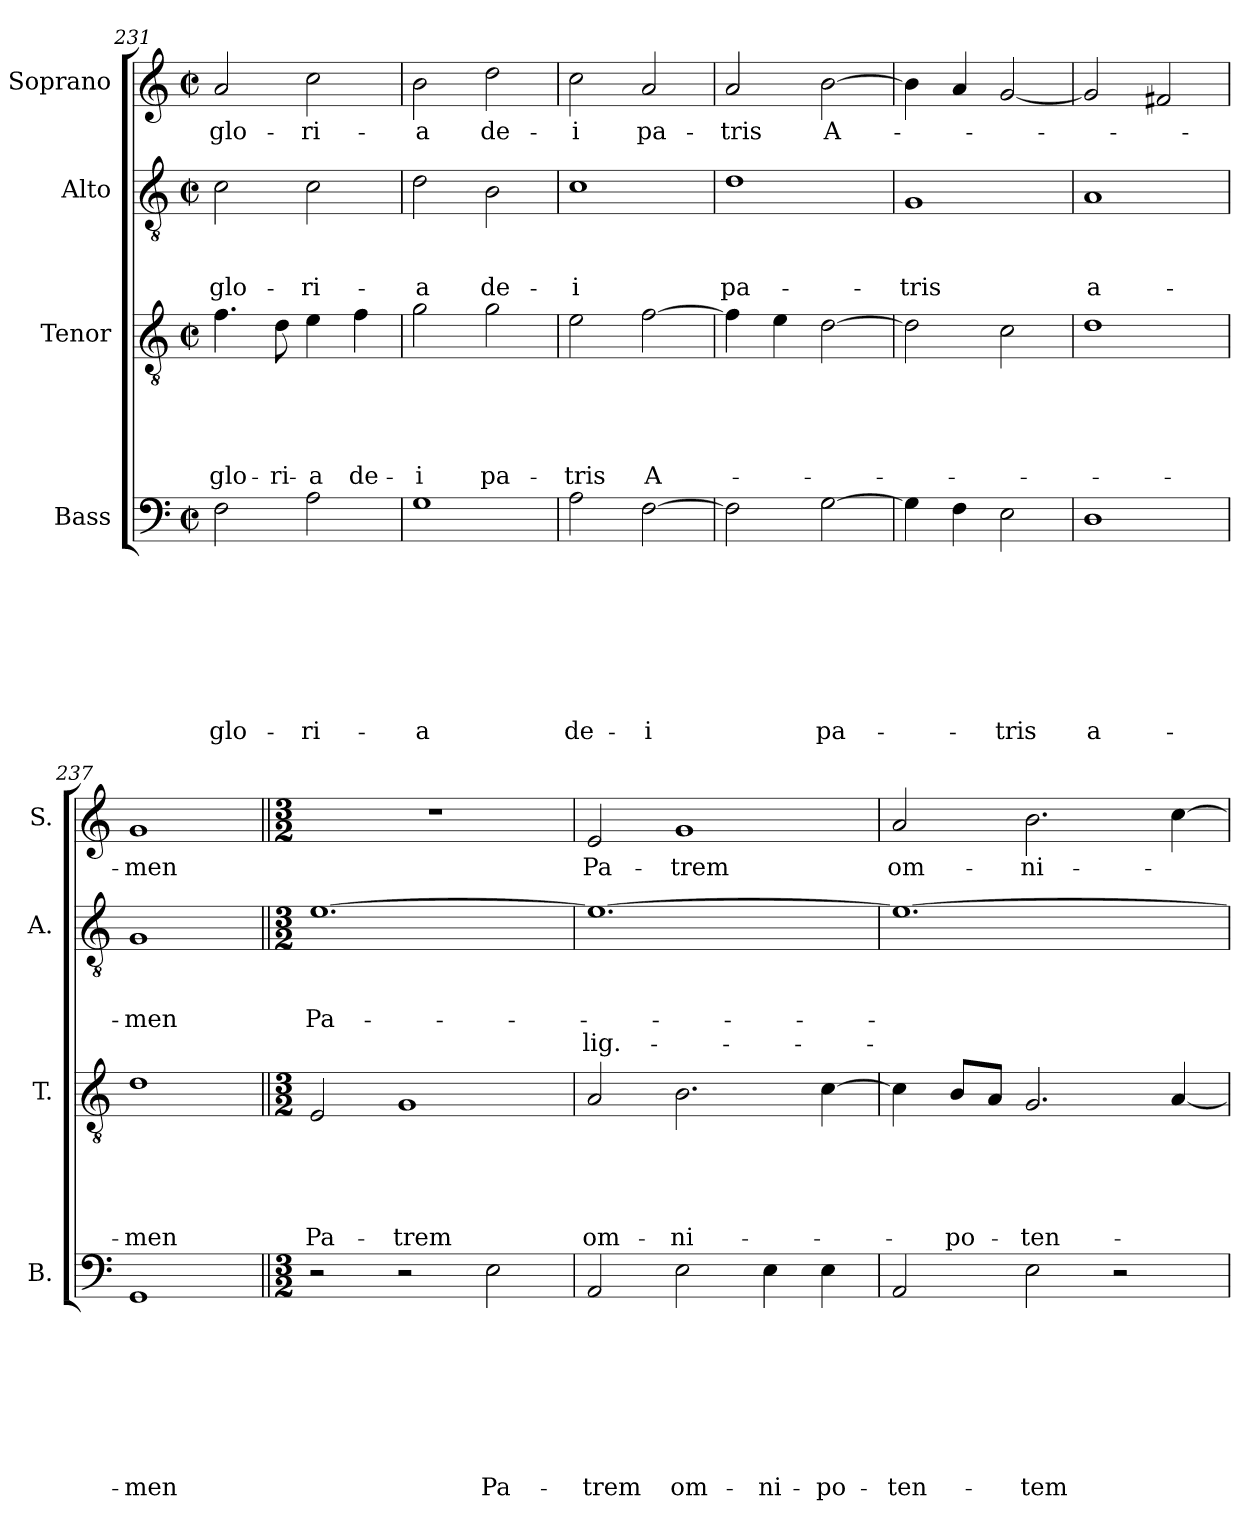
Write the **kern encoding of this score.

**kern	**text	**text	**text	**text	**text	**text	**text	**text	**kern	**text	**text	**text	**text	**text	**kern	**text	**text	**text	**text	**kern	**text
*part4	*part4	*part4	*part4	*part4	*part4	*part4	*part4	*part4	*part3	*part3	*part3	*part3	*part3	*part3	*part2	*part2	*part2	*part2	*part2	*part1	*part1
*staff4	*staff4	*staff4	*staff4	*staff4	*staff4	*staff4	*staff4	*staff4	*staff3	*staff3	*staff3	*staff3	*staff3	*staff3	*staff2	*staff2	*staff2	*staff2	*staff2	*staff1	*staff1
*I"Bass	*	*	*	*	*	*	*	*	*I"Tenor	*	*	*	*	*	*I"Alto	*	*	*	*	*I"Soprano	*
*I'B.	*	*	*	*	*	*	*	*	*I'T.	*	*	*	*	*	*I'A.	*	*	*	*	*I'S.	*
*clefF4	*	*	*	*	*	*	*	*	*clefGv2	*	*	*	*	*	*clefGv2	*	*	*	*	*clefG2	*
*k[]	*	*	*	*	*	*	*	*	*k[]	*	*	*	*	*	*k[]	*	*	*	*	*k[]	*
*C:	*	*	*	*	*	*	*	*	*C:	*	*	*	*	*	*C:	*	*	*	*	*C:	*
*M2/2	*	*	*	*	*	*	*	*	*M2/2	*	*	*	*	*	*M2/2	*	*	*	*	*M2/2	*
*met(c|)	*	*	*	*	*	*	*	*	*met(c|)	*	*	*	*	*	*met(c|)	*	*	*	*	*met(c|)	*
=231	=231	=231	=231	=231	=231	=231	=231	=231	=231	=231	=231	=231	=231	=231	=231	=231	=231	=231	=231	=231	=231
!	!	!	!	!	!	!	!	!LO:LY:b	!	!	!	!	!	!LO:LY:b	!	!	!	!LO:LY:b	!	!	!LO:LY:b
2F\	.	.	.	.	.	.	.	glo-	4.f\	.	.	.	.	glo-	2c\	.	.	glo-	.	2a/	glo-
!	!	!	!	!	!	!	!	!	!	!	!	!	!	!LO:LY:b	!	!	!	!	!	!	!
.	.	.	.	.	.	.	.	.	8d\	.	.	.	.	-ri-	.	.	.	.	.	.	.
!	!	!	!	!	!	!	!	!LO:LY:b	!	!	!	!	!	!LO:LY:b	!	!	!	!LO:LY:b	!	!	!LO:LY:b
2A\	.	.	.	.	.	.	.	-ri-	4e\	.	.	.	.	-a	2c\	.	.	-ri-	.	2cc\	-ri-
!	!	!	!	!	!	!	!	!	!	!	!	!	!	!LO:LY:b	!	!	!	!	!	!	!
.	.	.	.	.	.	.	.	.	4f\	.	.	.	.	de-	.	.	.	.	.	.	.
=232	=232	=232	=232	=232	=232	=232	=232	=232	=232	=232	=232	=232	=232	=232	=232	=232	=232	=232	=232	=232	=232
!	!	!	!	!	!	!	!	!LO:LY:b	!	!	!	!	!	!LO:LY:b	!	!	!	!LO:LY:b	!	!	!LO:LY:b
1G	.	.	.	.	.	.	.	-a	2g\	.	.	.	.	-i	2d\	.	.	-a	.	2b\	-a
!	!	!	!	!	!	!	!	!	!	!	!	!	!	!LO:LY:b	!	!	!	!LO:LY:b	!	!	!LO:LY:b
.	.	.	.	.	.	.	.	.	2g\	.	.	.	.	pa-	2B\	.	.	de-	.	2dd\	de-
=233	=233	=233	=233	=233	=233	=233	=233	=233	=233	=233	=233	=233	=233	=233	=233	=233	=233	=233	=233	=233	=233
!	!	!	!	!	!	!	!	!LO:LY:b	!	!	!	!	!	!LO:LY:b	!	!	!	!LO:LY:b	!	!	!LO:LY:b
2A\	.	.	.	.	.	.	.	de-	2e\	.	.	.	.	-tris	1c	.	.	-i	.	2cc\	-i
!	!	!	!	!	!	!	!	!LO:LY:b	!	!	!	!	!	!LO:LY:b	!	!	!	!	!	!	!LO:LY:b
[>2F\	.	.	.	.	.	.	.	-i	[>2f\	.	.	.	.	A-	.	.	.	.	.	2a/	pa-
=234	=234	=234	=234	=234	=234	=234	=234	=234	=234	=234	=234	=234	=234	=234	=234	=234	=234	=234	=234	=234	=234
!	!	!	!	!	!	!	!	!	!	!	!	!	!	!	!	!	!	!LO:LY:b	!	!	!LO:LY:b
2F\]	.	.	.	.	.	.	.	.	4f\]	.	.	.	.	.	1d	.	.	pa-	.	2a/	-tris
.	.	.	.	.	.	.	.	.	4e\	.	.	.	.	.	.	.	.	.	.	.	.
!	!	!	!	!	!	!	!	!LO:LY:b	!	!	!	!	!	!	!	!	!	!	!	!	!LO:LY:b
[>2G\	.	.	.	.	.	.	.	pa-	[>2d\	.	.	.	.	.	.	.	.	.	.	[>2b\	A-
=235	=235	=235	=235	=235	=235	=235	=235	=235	=235	=235	=235	=235	=235	=235	=235	=235	=235	=235	=235	=235	=235
!	!	!	!	!	!	!	!	!	!	!	!	!	!	!	!	!	!	!LO:LY:b	!	!	!
4G\]	.	.	.	.	.	.	.	.	2d\]	.	.	.	.	.	1G	.	.	-tris	.	4b\]	.
4F\	.	.	.	.	.	.	.	.	.	.	.	.	.	.	.	.	.	.	.	4a/	.
!	!	!	!	!	!	!	!	!LO:LY:b	!	!	!	!	!	!	!	!	!	!	!	!	!
2E\	.	.	.	.	.	.	.	-tris	2c\	.	.	.	.	.	.	.	.	.	.	[<2g/	.
=236	=236	=236	=236	=236	=236	=236	=236	=236	=236	=236	=236	=236	=236	=236	=236	=236	=236	=236	=236	=236	=236
!	!	!	!	!	!	!	!	!LO:LY:b	!	!	!	!	!	!	!	!	!	!LO:LY:b	!	!	!
1D	.	.	.	.	.	.	.	a-	1d	.	.	.	.	.	1A	.	.	a-	.	2g/]	.
.	.	.	.	.	.	.	.	.	.	.	.	.	.	.	.	.	.	.	.	2f#X/	.
=237	=237	=237	=237	=237	=237	=237	=237	=237	=237	=237	=237	=237	=237	=237	=237	=237	=237	=237	=237	=237	=237
!	!	!	!	!	!	!	!	!LO:LY:b	!	!	!	!	!	!LO:LY:b	!	!	!	!LO:LY:b	!	!	!LO:LY:b
1GG	.	.	.	.	.	.	.	-men	1d	.	.	.	.	-men	1G	.	.	-men	.	1g	-men
!!LO:PB:g=z
=238||	=238||	=238||	=238||	=238||	=238||	=238||	=238||	=238||	=238||	=238||	=238||	=238||	=238||	=238||	=238||	=238||	=238||	=238||	=238||	=238||	=238||
*M3/2	*	*	*	*	*	*	*	*	*M3/2	*	*	*	*	*	*M3/2	*	*	*	*	*M3/2	*
!	!	!	!	!	!	!	!	!	!	!	!	!	!	!LO:LY:b	!	!	!	!LO:LY:b	!	!LO:N:vis=1	!
2r	.	.	.	.	.	.	.	.	2E/	.	.	.	.	Pa-	[>1.e	.	.	Pa-	.	1.r	.
!	!	!	!	!	!	!	!	!	!	!	!	!	!	!LO:LY:b	!	!	!	!	!	!	!
2r	.	.	.	.	.	.	.	.	1G	.	.	.	.	-trem	.	.	.	.	.	.	.
!	!	!	!	!	!	!	!	!LO:LY:b	!	!	!	!	!	!	!	!	!	!	!	!	!
2E\	.	.	.	.	.	.	.	Pa-	.	.	.	.	.	.	.	.	.	.	.	.	.
=239	=239	=239	=239	=239	=239	=239	=239	=239	=239	=239	=239	=239	=239	=239	=239	=239	=239	=239	=239	=239	=239
!	!	!	!	!	!	!	!	!LO:LY:b	!	!	!	!	!	!LO:LY:b	!	!	!	!	!LO:LY:b	!	!LO:LY:b
2AA/	.	.	.	.	.	.	.	-trem	2A/	.	.	.	.	om-	1.e_	.	.	.	lig.-	2e/	Pa-
!	!	!	!	!	!	!	!	!LO:LY:b	!	!	!	!	!	!LO:LY:b	!	!	!	!	!	!	!LO:LY:b
2E\	.	.	.	.	.	.	.	om-	2.B\	.	.	.	.	-ni-	.	.	.	.	.	1g	-trem
!	!	!	!	!	!	!	!	!LO:LY:b	!	!	!	!	!	!	!	!	!	!	!	!	!
4E\	.	.	.	.	.	.	.	-ni-	.	.	.	.	.	.	.	.	.	.	.	.	.
!	!	!	!	!	!	!	!	!LO:LY:b	!	!	!	!	!	!	!	!	!	!	!	!	!
4E\	.	.	.	.	.	.	.	-po-	[>4c\	.	.	.	.	.	.	.	.	.	.	.	.
=240	=240	=240	=240	=240	=240	=240	=240	=240	=240	=240	=240	=240	=240	=240	=240	=240	=240	=240	=240	=240	=240
!	!	!	!	!	!	!	!	!LO:LY:b	!	!	!	!	!	!	!	!	!	!	!	!	!LO:LY:b
2AA/	.	.	.	.	.	.	.	-ten-	4c\]	.	.	.	.	.	1.e_	.	.	.	.	2a/	om-
!	!	!	!	!	!	!	!	!	!	!	!	!	!	!LO:LY:b	!	!	!	!	!	!	!
.	.	.	.	.	.	.	.	.	8B/L	.	.	.	.	-po-	.	.	.	.	.	.	.
.	.	.	.	.	.	.	.	.	8A/J	.	.	.	.	.	.	.	.	.	.	.	.
!	!	!	!	!	!	!	!	!LO:LY:b	!	!	!	!	!	!LO:LY:b	!	!	!	!	!	!	!LO:LY:b
2E\	.	.	.	.	.	.	.	-tem	2.G/	.	.	.	.	-ten-	.	.	.	.	.	2.b\	-ni-
2r	.	.	.	.	.	.	.	.	.	.	.	.	.	.	.	.	.	.	.	.	.
.	.	.	.	.	.	.	.	.	[<4A/	.	.	.	.	.	.	.	.	.	.	[>4cc\	.
=	=	=	=	=	=	=	=	=	=	=	=	=	=	=	=	=	=	=	=	=	=
*-	*-	*-	*-	*-	*-	*-	*-	*-	*-	*-	*-	*-	*-	*-	*-	*-	*-	*-	*-	*-	*-
